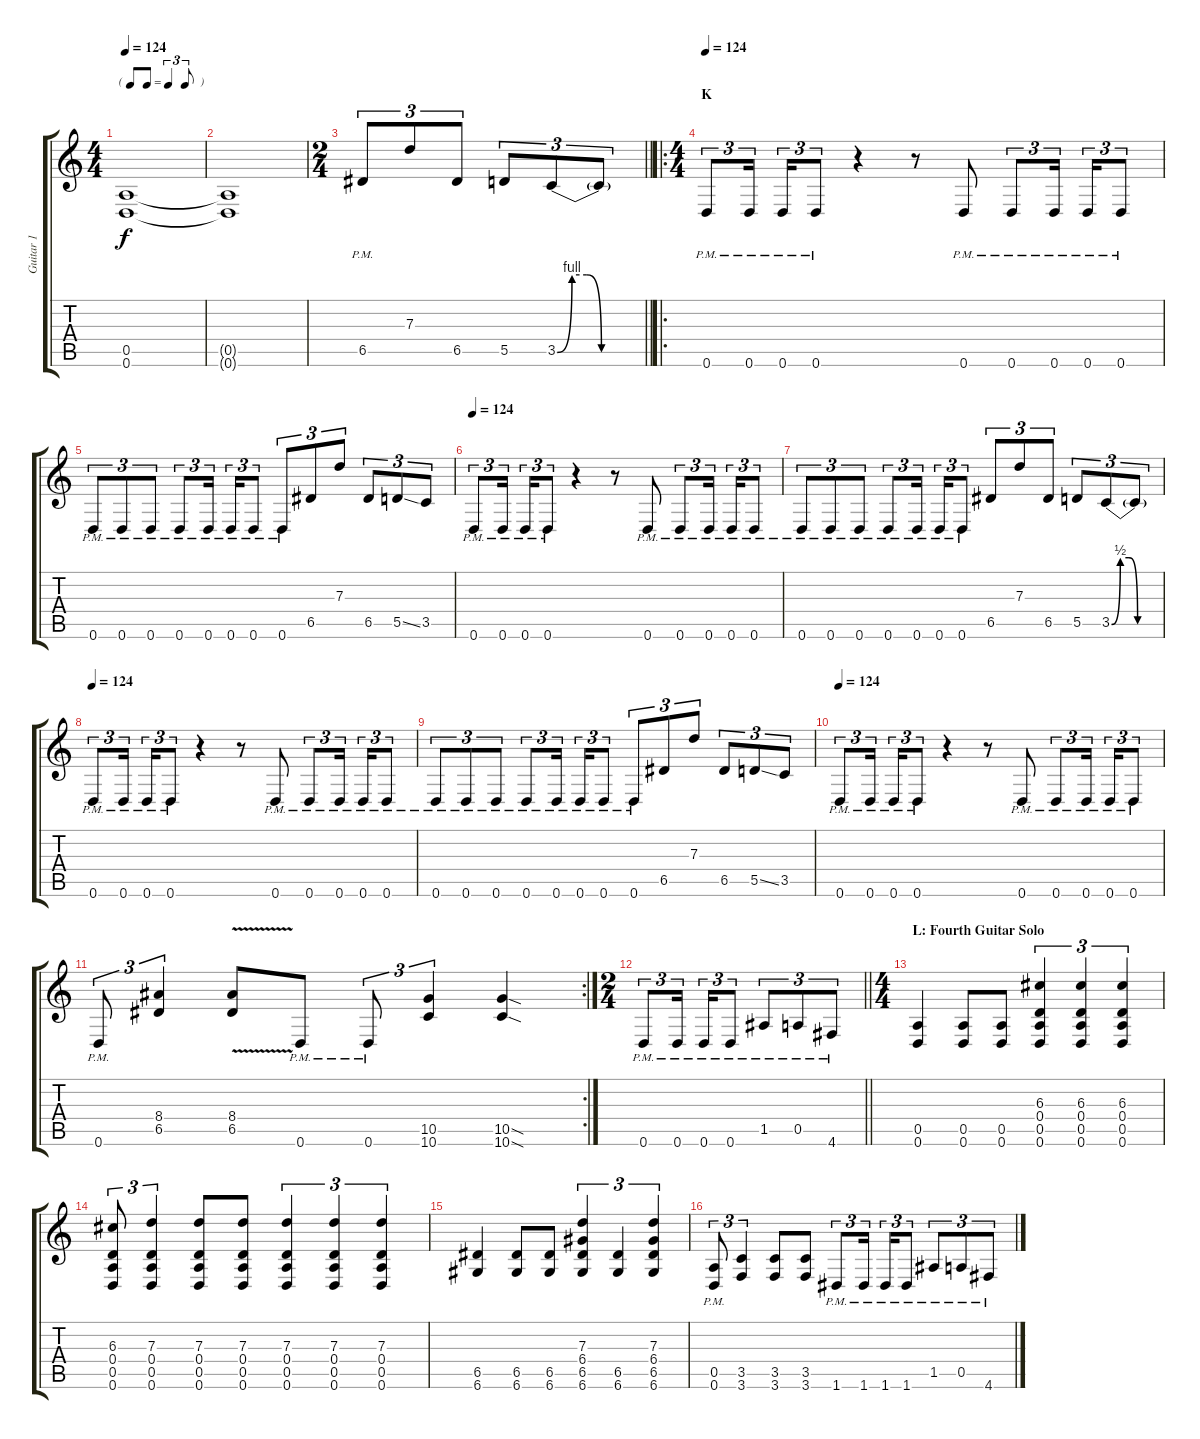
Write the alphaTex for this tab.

\track ("Guitar 1" "Guitar 1") {instrument distortionguitar}
\staff {score tabs}
\tuning (E4 B3 G3 D3 A2 D2) {hide}
\ts (4 4)
\tf triplet8th
\tempo 124
\clef g2
\ks c
(0.5{t} 0.6{t}).1{dy f} |
(0.5{t} 0.6{t}).1 |
\ts (2 4)
\barLineRight lightlight
6.5{pm}.8{tu (3 2)} 7.3.8{tu (3 2)} 6.5.8{tu (3 2)} 5.5.8{tu (3 2)} 3.5{be (custom 0 0 10 4 20 4 30 0 60 0)}.8{tu (3 2)} 3.5{t}.8{tu (3 2)} |
\ro
\ts (4 4)
\section ("" "K")
\tempo 124
0.6{pm}.8{tu (3 2)} 0.6{pm}.16{tu (3 2)} 0.6{pm}.16{tu (3 2)} 0.6{pm}.8{tu (3 2)} r.4 r.8 0.6{pm}.8 0.6{pm}.8{tu (3 2)} 0.6{pm}.16{tu (3 2)} 0.6{pm}.16{tu (3 2)} 0.6{pm}.8{tu (3 2)} |
0.6{pm}.8{tu (3 2)} 0.6{pm}.8{tu (3 2)} 0.6{pm}.8{tu (3 2)} 0.6{pm}.8{tu (3 2)} 0.6{pm}.16{tu (3 2)} 0.6{pm}.16{tu (3 2)} 0.6{pm}.8{tu (3 2)} 0.6{pm}.8{tu (3 2)} 6.5.8{tu (3 2)} 7.3.8{tu (3 2)} 6.5.8{tu (3 2)} 5.5{ss}.8{tu (3 2)} 3.5.8{tu (3 2)} |
\tempo 124
0.6{pm}.8{tu (3 2)} 0.6{pm}.16{tu (3 2)} 0.6{pm}.16{tu (3 2)} 0.6{pm}.8{tu (3 2)} r.4 r.8 0.6{pm}.8 0.6{pm}.8{tu (3 2)} 0.6{pm}.16{tu (3 2)} 0.6{pm}.16{tu (3 2)} 0.6{pm}.8{tu (3 2)} |
0.6{pm}.8{tu (3 2)} 0.6{pm}.8{tu (3 2)} 0.6{pm}.8{tu (3 2)} 0.6{pm}.8{tu (3 2)} 0.6{pm}.16{tu (3 2)} 0.6{pm}.16{tu (3 2)} 0.6{pm}.8{tu (3 2)} 6.5.8{tu (3 2)} 7.3.8{tu (3 2)} 6.5.8{tu (3 2)} 5.5.8{tu (3 2)} 3.5{be (custom 0 0 10 2 20 2 30 0 60 0)}.8{tu (3 2)} 3.5{t}.8{tu (3 2)} |
\tempo 124
0.6{pm}.8{tu (3 2)} 0.6{pm}.16{tu (3 2)} 0.6{pm}.16{tu (3 2)} 0.6{pm}.8{tu (3 2)} r.4 r.8 0.6{pm}.8 0.6{pm}.8{tu (3 2)} 0.6{pm}.16{tu (3 2)} 0.6{pm}.16{tu (3 2)} 0.6{pm}.8{tu (3 2)} |
0.6{pm}.8{tu (3 2)} 0.6{pm}.8{tu (3 2)} 0.6{pm}.8{tu (3 2)} 0.6{pm}.8{tu (3 2)} 0.6{pm}.16{tu (3 2)} 0.6{pm}.16{tu (3 2)} 0.6{pm}.8{tu (3 2)} 0.6{pm}.8{tu (3 2)} 6.5.8{tu (3 2)} 7.3.8{tu (3 2)} 6.5.8{tu (3 2)} 5.5{ss}.8{tu (3 2)} 3.5.8{tu (3 2)} |
\tempo 124
0.6{pm}.8{tu (3 2)} 0.6{pm}.16{tu (3 2)} 0.6{pm}.16{tu (3 2)} 0.6{pm}.8{tu (3 2)} r.4 r.8 0.6{pm}.8 0.6{pm}.8{tu (3 2)} 0.6{pm}.16{tu (3 2)} 0.6{pm}.16{tu (3 2)} 0.6{pm}.8{tu (3 2)} |
\rc 2
0.6{pm}.8{tu (3 2)} (8.4 6.5).4{tu (3 2)} (8.4{v} 6.5{v}).8 0.6{pm}.8 0.6{pm}.8{tu (3 2)} (10.5 10.6).4{tu (3 2)} (10.5{sod} 10.6{sod}).4 |
\ts (2 4)
\barLineRight lightlight
0.6{pm}.8{tu (3 2)} 0.6{pm}.16{tu (3 2)} 0.6{pm}.16{tu (3 2)} 0.6{pm}.8{tu (3 2)} 1.5{pm}.8{tu (3 2)} 0.5{pm}.8{tu (3 2)} 4.6{pm}.8{tu (3 2)} |
\ts (4 4)
\section ("" "L: Fourth Guitar Solo")
(0.5 0.6).4 (0.5 0.6).8 (0.5 0.6).8 (6.3 0.4 0.5 0.6).4{tu (3 2)} (6.3 0.4 0.5 0.6).4{tu (3 2)} (6.3 0.4 0.5 0.6).4{tu (3 2)} |
(6.3 0.4 0.5 0.6).8{tu (3 2)} (7.3 0.4 0.5 0.6).4{tu (3 2)} (7.3 0.4 0.5 0.6).8 (7.3 0.4 0.5 0.6).8 (7.3 0.4 0.5 0.6).4{tu (3 2)} (7.3 0.4 0.5 0.6).4{tu (3 2)} (7.3 0.4 0.5 0.6).4{tu (3 2)} |
(6.5 6.6).4 (6.5 6.6).8 (6.5 6.6).8 (7.3 6.4 6.5 6.6).4{tu (3 2)} (6.5 6.6).4{tu (3 2)} (7.3 6.4 6.5 6.6).4{tu (3 2)} |
(0.5{pm} 0.6{pm}).8{tu (3 2)} (3.5 3.6).4{tu (3 2)} (3.5 3.6).8 (3.5 3.6).8 1.6{pm}.8{tu (3 2)} 1.6{pm}.16{tu (3 2)} 1.6{pm}.16{tu (3 2)} 1.6{pm}.8{tu (3 2)} 1.5{pm}.8{tu (3 2)} 0.5{pm}.8{tu (3 2)} 4.6{pm}.8{tu (3 2)}
